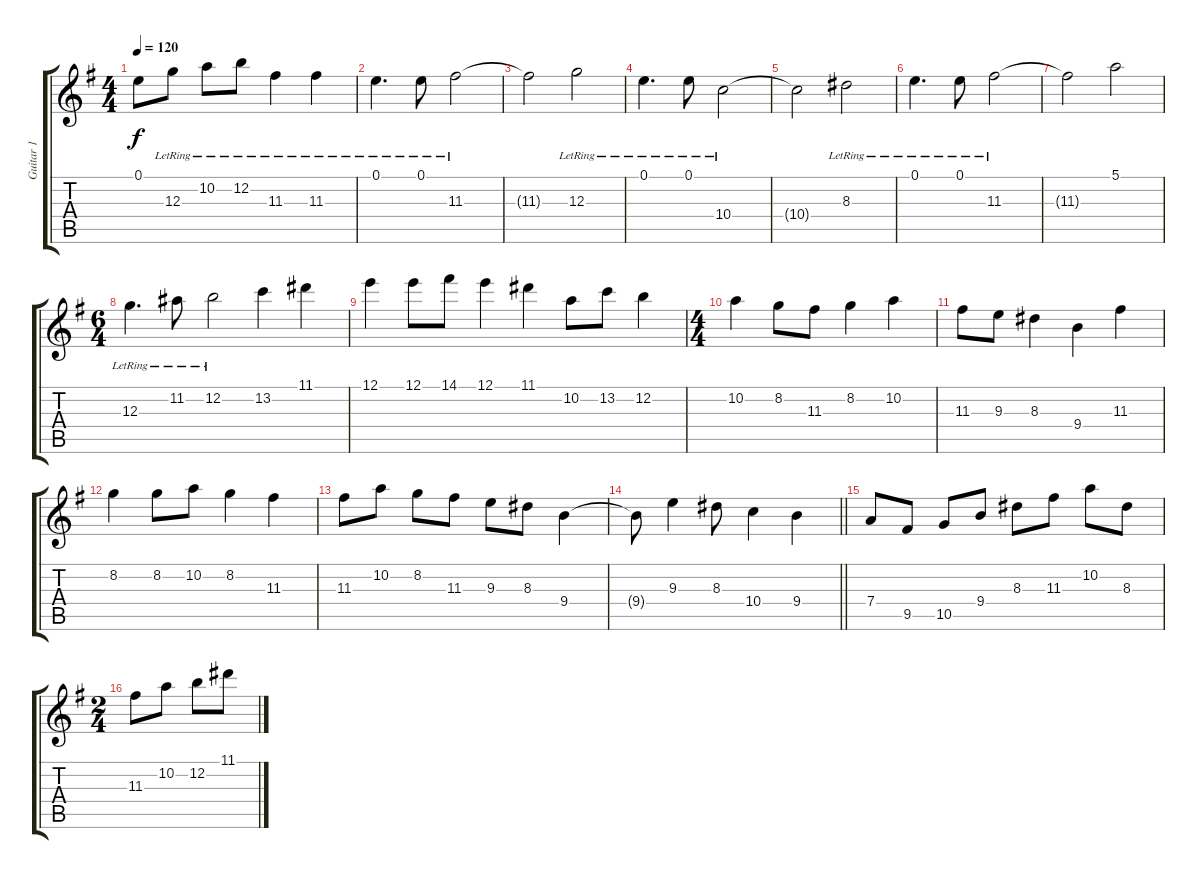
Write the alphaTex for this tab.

\track ("Guitar 1" "Guitar 1") {instrument acousticguitarnylon}
\staff {score tabs}
\tuning (E4 B3 G3 D3 A2 E2) {hide}
\ts (4 4)
\tempo 120
\clef g2
\ks eminor
0.1{t}.8{dy f} 12.3{lr}.8 10.2{lr}.8 12.2{lr}.8 11.3{lr}.4 11.3{lr}.4 |
0.1{lr}.4{d} 0.1{lr}.8 11.3{lr}.2 |
11.3{t}.2 12.3{lr}.2 |
0.1{lr}.4{d} 0.1{lr}.8 10.4{lr}.2 |
10.4{t}.2 8.3{lr}.2 |
0.1{lr}.4{d} 0.1{lr}.8 11.3{lr}.2 |
11.3{t}.2 5.1.2 |
\ts (6 4)
12.3{lr}.4{d} 11.2{lr}.8 12.2{lr}.2 13.2.4 11.1.4 |
12.1.4 12.1.8 14.1.8 12.1.4 11.1.4 10.2.8 13.2.8 12.2.4 |
\ts (4 4)
10.2.4 8.2.8 11.3.8 8.2.4 10.2.4 |
11.3.8 9.3.8 8.3.4 9.4.4 11.3.4 |
8.2.4 8.2.8 10.2.8 8.2.4 11.3.4 |
11.3.8 10.2.8 8.2.8 11.3.8 9.3.8 8.3.8 9.4.4 |
\barLineRight lightlight
9.4{t}.8 9.3.4 8.3.8 10.4.4 9.4.4 |
7.4.8 9.5.8 10.5.8 9.4.8 8.3.8 11.3.8 10.2.8 8.3.8 |
\ts (2 4)
11.3.8 10.2.8 12.2.8 11.1.8
